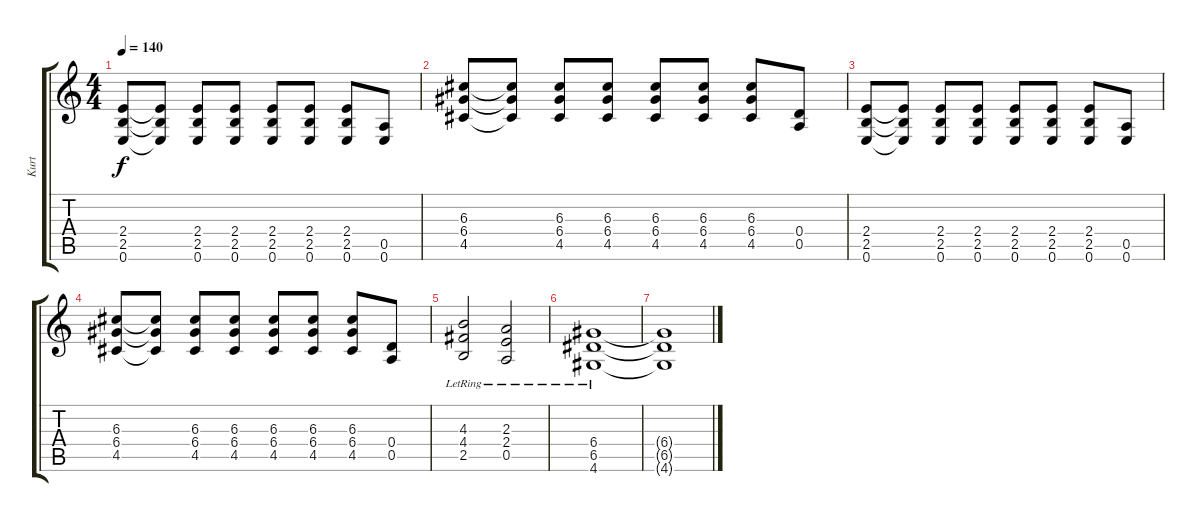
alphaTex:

\track ("Kurt" "Kurt") {instrument distortionguitar}
\staff {score tabs}
\tuning (E4 B3 G3 D3 A2 E2) {hide}
\ts (4 4)
\tempo 140
\clef g2
\ks c
(2.4 2.5 0.6).8{dy f} (2.4{t} 2.5{t} 0.6{t}).8 (2.4 2.5 0.6).8 (2.4 2.5 0.6).8 (2.4 2.5 0.6).8 (2.4 2.5 0.6).8 (2.4 2.5 0.6).8 (0.5 0.6).8 |
(6.3 6.4 4.5).8 (6.3{t} 6.4{t} 4.5{t}).8 (6.3 6.4 4.5).8 (6.3 6.4 4.5).8 (6.3 6.4 4.5).8 (6.3 6.4 4.5).8 (6.3 6.4 4.5).8 (0.4 0.5).8 |
(2.4 2.5 0.6).8 (2.4{t} 2.5{t} 0.6{t}).8 (2.4 2.5 0.6).8 (2.4 2.5 0.6).8 (2.4 2.5 0.6).8 (2.4 2.5 0.6).8 (2.4 2.5 0.6).8 (0.5 0.6).8 |
(6.3 6.4 4.5).8 (6.3{t} 6.4{t} 4.5{t}).8 (6.3 6.4 4.5).8 (6.3 6.4 4.5).8 (6.3 6.4 4.5).8 (6.3 6.4 4.5).8 (6.3 6.4 4.5).8 (0.4 0.5).8 |
(4.3 4.4{lr} 2.5{lr}).2 (2.3 2.4{lr} 0.5{lr}).2 |
(6.4{lr} 6.5{lr} 4.6{lr}).1 |
(6.4{t} 6.5{t} 4.6{t}).1
